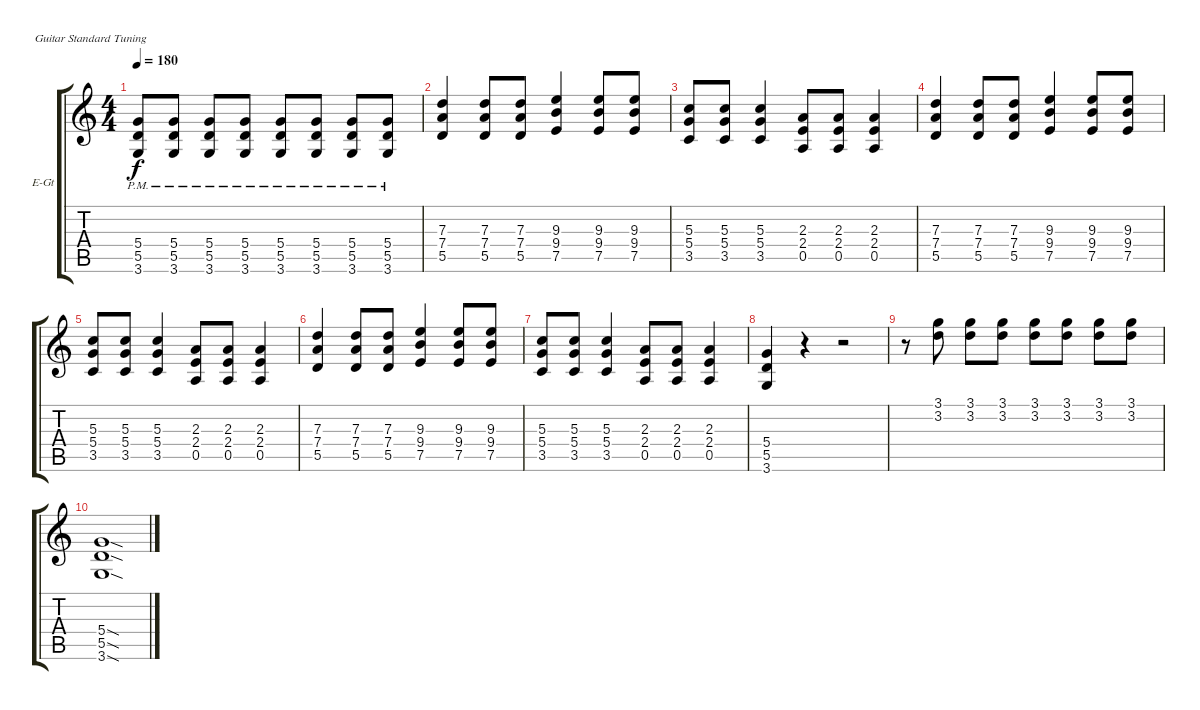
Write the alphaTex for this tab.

\bracketExtendMode groupsimilarinstruments
\firstSystemTrackNameOrientation horizontal
\otherSystemsTrackNameOrientation horizontal
\track ("Äîðîæêà 1" "E-Gt") {instrument overdrivenguitar}
\staff {score tabs}
\tuning (E4 B3 G3 D3 A2 E2)
\ts (4 4)
\tempo 180
\clef g2
\ks c
(5.4{pm} 5.5{pm} 3.6{pm}).8{dy f} (5.4{pm} 5.5{pm} 3.6{pm}).8 (5.4{pm} 5.5{pm} 3.6{pm}).8 (5.4{pm} 5.5{pm} 3.6{pm}).8 (5.4{pm} 5.5{pm} 3.6{pm}).8 (5.4{pm} 5.5{pm} 3.6{pm}).8 (5.4{pm} 5.5{pm} 3.6{pm}).8 (5.4{pm} 5.5{pm} 3.6{pm}).8 |
(7.3 7.4 5.5).4 (7.3 7.4 5.5).8 (7.3 7.4 5.5).8 (9.3 9.4 7.5).4 (9.3 9.4 7.5).8 (9.3 9.4 7.5).8 |
(5.3 5.4 3.5).8 (5.3 5.4 3.5).8 (5.3 5.4 3.5).4 (2.3 2.4 0.5).8 (2.3 2.4 0.5).8 (2.3 2.4 0.5).4 |
(7.3 7.4 5.5).4 (7.3 7.4 5.5).8 (7.3 7.4 5.5).8 (9.3 9.4 7.5).4 (9.3 9.4 7.5).8 (9.3 9.4 7.5).8 |
(5.3 5.4 3.5).8 (5.3 5.4 3.5).8 (5.3 5.4 3.5).4 (2.3 2.4 0.5).8 (2.3 2.4 0.5).8 (2.3 2.4 0.5).4 |
(7.3 7.4 5.5).4 (7.3 7.4 5.5).8 (7.3 7.4 5.5).8 (9.3 9.4 7.5).4 (9.3 9.4 7.5).8 (9.3 9.4 7.5).8 |
(5.3 5.4 3.5).8 (5.3 5.4 3.5).8 (5.3 5.4 3.5).4 (2.3 2.4 0.5).8 (2.3 2.4 0.5).8 (2.3 2.4 0.5).4 |
(5.4 5.5 3.6).4 r.4 r.2 |
r.8 (3.1 3.2).8 (3.1 3.2).8 (3.1 3.2).8 (3.1 3.2).8 (3.1 3.2).8 (3.1 3.2).8 (3.1 3.2).8 |
(5.4{sod} 5.5{sod} 3.6{sod}).1
